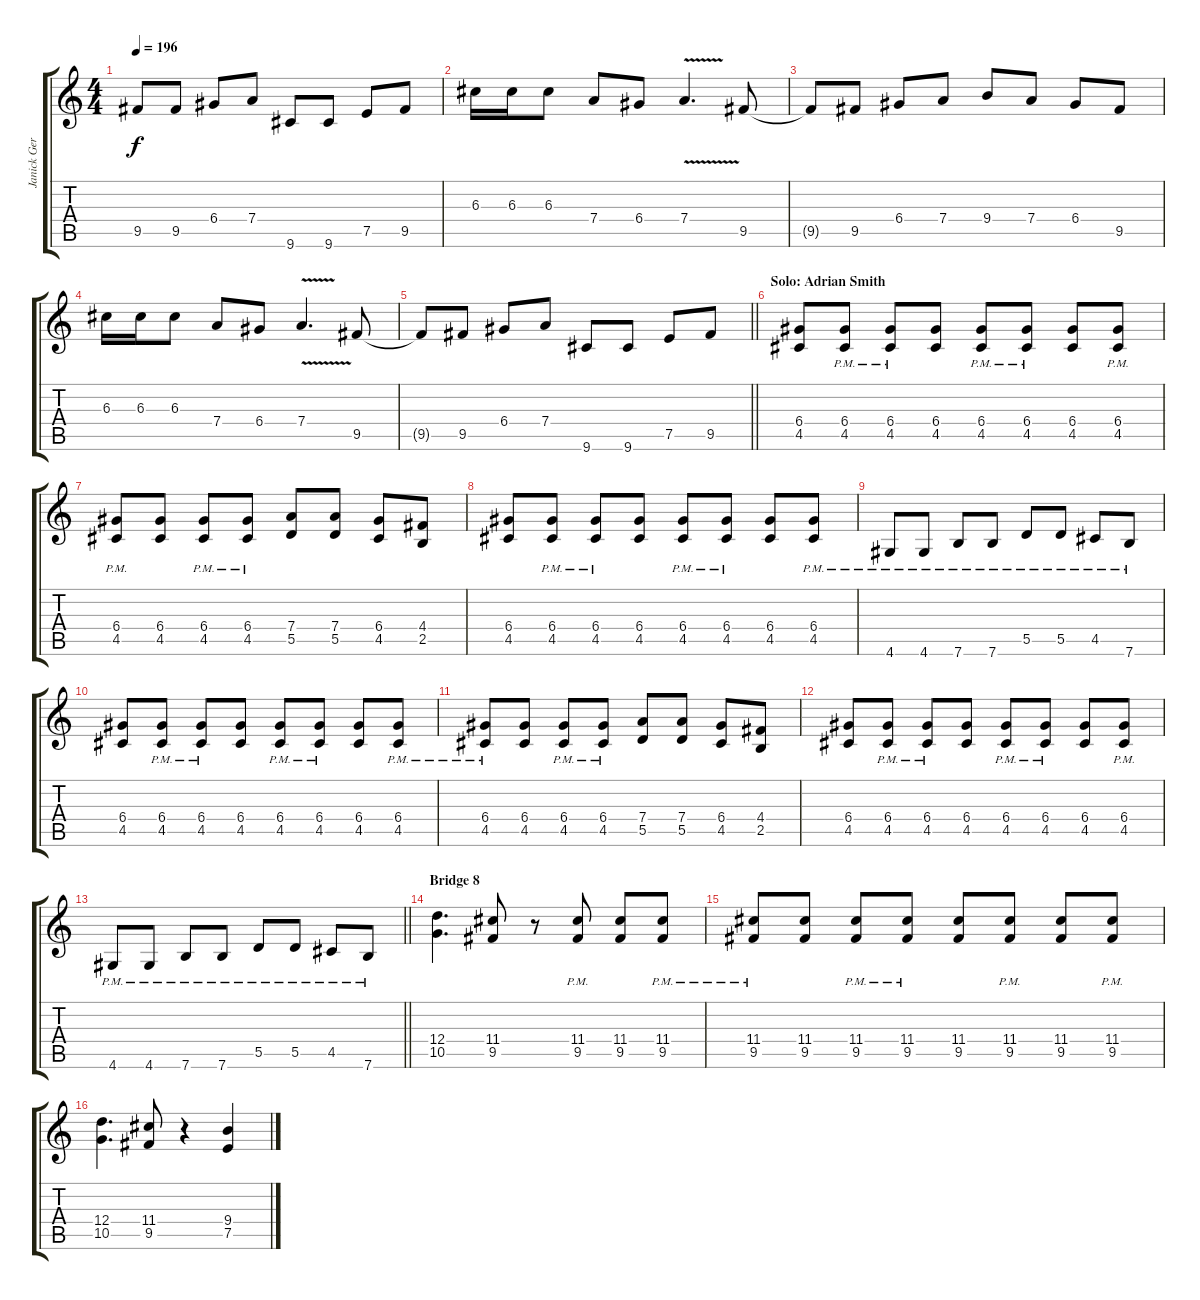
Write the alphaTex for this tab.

\track ("Janick Gers" "Janick Ger") {instrument distortionguitar}
\staff {score tabs}
\tuning (E4 B3 G3 D3 A2 E2) {hide}
\ts (4 4)
\tempo 196
\clef g2
\ks c
9.5{t}.8{dy f} 9.5.8 6.4.8 7.4.8 9.6.8 9.6.8 7.5.8 9.5.8 |
6.3.16 6.3.16 6.3.8 7.4.8 6.4.8 7.4{v}.4{d} 9.5.8 |
9.5{t}.8 9.5.8 6.4.8 7.4.8 9.4.8 7.4.8 6.4.8 9.5.8 |
6.3.16 6.3.16 6.3.8 7.4.8 6.4.8 7.4{v}.4{d} 9.5.8 |
\barLineRight lightlight
9.5{t}.8 9.5.8 6.4.8 7.4.8 9.6.8 9.6.8 7.5.8 9.5.8 |
\section ("" "Solo: Adrian Smith")
(6.4 4.5).8 (6.4{pm} 4.5{pm}).8 (6.4{pm} 4.5{pm}).8 (6.4 4.5).8 (6.4{pm} 4.5{pm}).8 (6.4{pm} 4.5{pm}).8 (6.4 4.5).8 (6.4{pm} 4.5{pm}).8 |
(6.4{pm} 4.5{pm}).8 (6.4 4.5).8 (6.4{pm} 4.5{pm}).8 (6.4{pm} 4.5{pm}).8 (7.4 5.5).8 (7.4 5.5).8 (6.4 4.5).8 (4.4 2.5).8 |
(6.4 4.5).8 (6.4{pm} 4.5{pm}).8 (6.4{pm} 4.5{pm}).8 (6.4 4.5).8 (6.4{pm} 4.5{pm}).8 (6.4{pm} 4.5{pm}).8 (6.4 4.5).8 (6.4{pm} 4.5{pm}).8 |
4.6{pm}.8 4.6{pm}.8 7.6{pm}.8 7.6{pm}.8 5.5{pm}.8 5.5{pm}.8 4.5{pm}.8 7.6{pm}.8 |
(6.4 4.5).8 (6.4{pm} 4.5{pm}).8 (6.4{pm} 4.5{pm}).8 (6.4 4.5).8 (6.4{pm} 4.5{pm}).8 (6.4{pm} 4.5{pm}).8 (6.4 4.5).8 (6.4{pm} 4.5{pm}).8 |
(6.4{pm} 4.5{pm}).8 (6.4 4.5).8 (6.4{pm} 4.5{pm}).8 (6.4{pm} 4.5{pm}).8 (7.4 5.5).8 (7.4 5.5).8 (6.4 4.5).8 (4.4 2.5).8 |
(6.4 4.5).8 (6.4{pm} 4.5{pm}).8 (6.4{pm} 4.5{pm}).8 (6.4 4.5).8 (6.4{pm} 4.5{pm}).8 (6.4{pm} 4.5{pm}).8 (6.4 4.5).8 (6.4{pm} 4.5{pm}).8 |
\barLineRight lightlight
4.6{pm}.8 4.6{pm}.8 7.6{pm}.8 7.6{pm}.8 5.5{pm}.8 5.5{pm}.8 4.5{pm}.8 7.6{pm}.8 |
\section ("" "Bridge 8")
(12.4 10.5).4{d} (11.4 9.5).8 r.8 (11.4{pm} 9.5{pm}).8 (11.4 9.5).8 (11.4{pm} 9.5{pm}).8 |
(11.4{pm} 9.5{pm}).8 (11.4 9.5).8 (11.4{pm} 9.5{pm}).8 (11.4{pm} 9.5{pm}).8 (11.4 9.5).8 (11.4{pm} 9.5{pm}).8 (11.4 9.5).8 (11.4{pm} 9.5{pm}).8 |
(12.4 10.5).4{d} (11.4 9.5).8 r.4 (9.4 7.5).4
